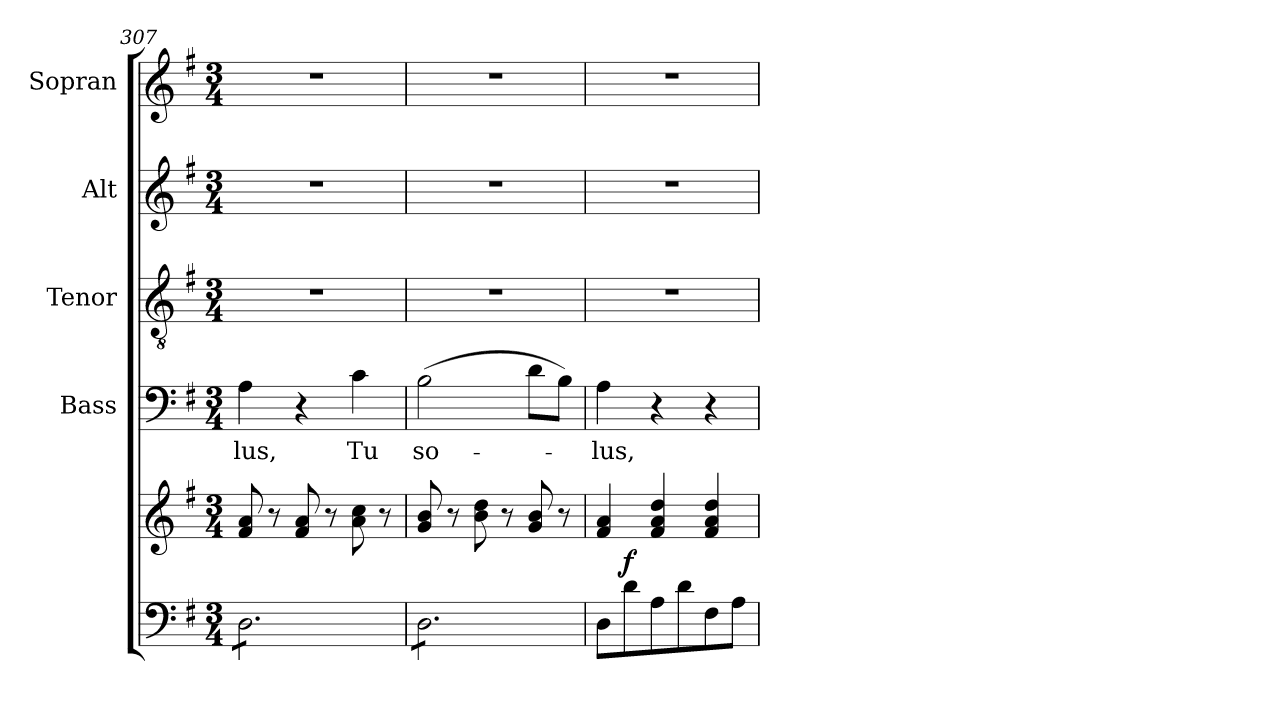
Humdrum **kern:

**kern	**kern	**dynam	**kern	**text	**kern	**kern	**kern
*part5	*part5	*part5	*part4	*part4	*part3	*part2	*part1
*staff6	*staff5	*staff5/6	*staff4	*staff4	*staff3	*staff2	*staff1
*	*	*	*I"Bass	*	*I"Tenor	*I"Alt	*I"Sopran
*	*	*	*I'B.	*	*I'T.	*I'A.	*I'S.
*clefF4	*clefG2	*	*clefF4	*	*clefGv2	*clefG2	*clefG2
*k[f#]	*k[f#]	*	*k[f#]	*	*k[f#]	*k[f#]	*k[f#]
*G:	*G:	*	*G:	*	*G:	*G:	*G:
*M3/4	*M3/4	*	*M3/4	*	*M3/4	*M3/4	*M3/4
=307	=307	=307	=307	=307	=307	=307	=307
!	!	!	!	!LO:LY:b	!	!	!
*tremolo	*	*	*	*	*	*	*
8D\L	8f#/ 8a/	.	4A\	-lus,	2.r	2.r	2.r
8D\	8r	.	.	.	.	.	.
8D\	8f#/ 8a/	.	4r	.	.	.	.
8D\	8r	.	.	.	.	.	.
!	!	!	!	!LO:LY:b	!	!	!
8D\	8a\ 8cc\	.	4c\	Tu	.	.	.
8D\J	8r	.	.	.	.	.	.
=308	=308	=308	=308	=308	=308	=308	=308
!	!	!	!	!LO:LY:b	!	!	!
8D\L	8g/ 8b/	.	(>2B\	so-	2.r	2.r	2.r
8D\	8r	.	.	.	.	.	.
8D\	8b\ 8dd\	.	.	.	.	.	.
8D\	8r	.	.	.	.	.	.
8D\	8g/ 8b/	.	8d\L	.	.	.	.
8D\J	8r	.	8B\J)	.	.	.	.
*Xtremolo	*	*	*	*	*	*	*
=309	=309	=309	=309	=309	=309	=309	=309
!	!	!	!	!LO:LY:b	!	!	!
8D\L	4f#/ 4a/	.	4A\	-lus,	2.r	2.r	2.r
!	!	!LO:DY:a=2	!	!	!	!	!
8d\	.	f	.	.	.	.	.
8A\	4f#/ 4a/ 4dd/	.	4r	.	.	.	.
8d\	.	.	.	.	.	.	.
8F#\	4f#/ 4a/ 4dd/	.	4r	.	.	.	.
8A\J	.	.	.	.	.	.	.
=	=	=	=	=	=	=	=
*-	*-	*-	*-	*-	*-	*-	*-
